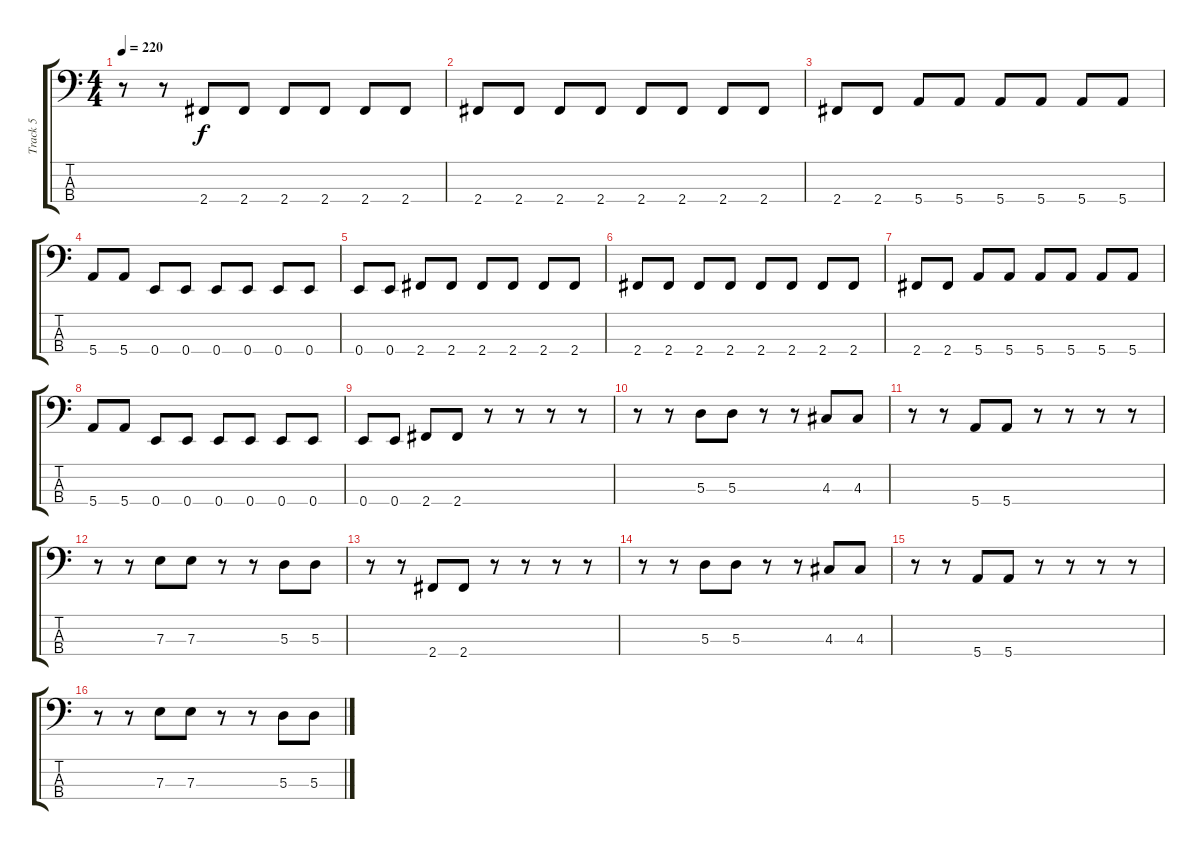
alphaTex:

\track ("Track 5" "Track 5") {instrument electricbasspick}
\staff {score tabs}
\tuning (G2 D2 A1 E1) {hide}
\ts (4 4)
\tempo 220
\clef f4
\ks c
r.8{dy f} r.8 2.4.8 2.4.8 2.4.8 2.4.8 2.4.8 2.4.8 |
2.4.8 2.4.8 2.4.8 2.4.8 2.4.8 2.4.8 2.4.8 2.4.8 |
2.4.8 2.4.8 5.4.8 5.4.8 5.4.8 5.4.8 5.4.8 5.4.8 |
5.4.8 5.4.8 0.4.8 0.4.8 0.4.8 0.4.8 0.4.8 0.4.8 |
0.4.8 0.4.8 2.4.8 2.4.8 2.4.8 2.4.8 2.4.8 2.4.8 |
2.4.8 2.4.8 2.4.8 2.4.8 2.4.8 2.4.8 2.4.8 2.4.8 |
2.4.8 2.4.8 5.4.8 5.4.8 5.4.8 5.4.8 5.4.8 5.4.8 |
5.4.8 5.4.8 0.4.8 0.4.8 0.4.8 0.4.8 0.4.8 0.4.8 |
0.4.8 0.4.8 2.4.8 2.4.8 r.8 r.8 r.8 r.8 |
r.8 r.8 5.3.8 5.3.8 r.8 r.8 4.3.8 4.3.8 |
r.8 r.8 5.4.8 5.4.8 r.8 r.8 r.8 r.8 |
r.8 r.8 7.3.8 7.3.8 r.8 r.8 5.3.8 5.3.8 |
r.8 r.8 2.4.8 2.4.8 r.8 r.8 r.8 r.8 |
r.8 r.8 5.3.8 5.3.8 r.8 r.8 4.3.8 4.3.8 |
r.8 r.8 5.4.8 5.4.8 r.8 r.8 r.8 r.8 |
r.8 r.8 7.3.8 7.3.8 r.8 r.8 5.3.8 5.3.8
